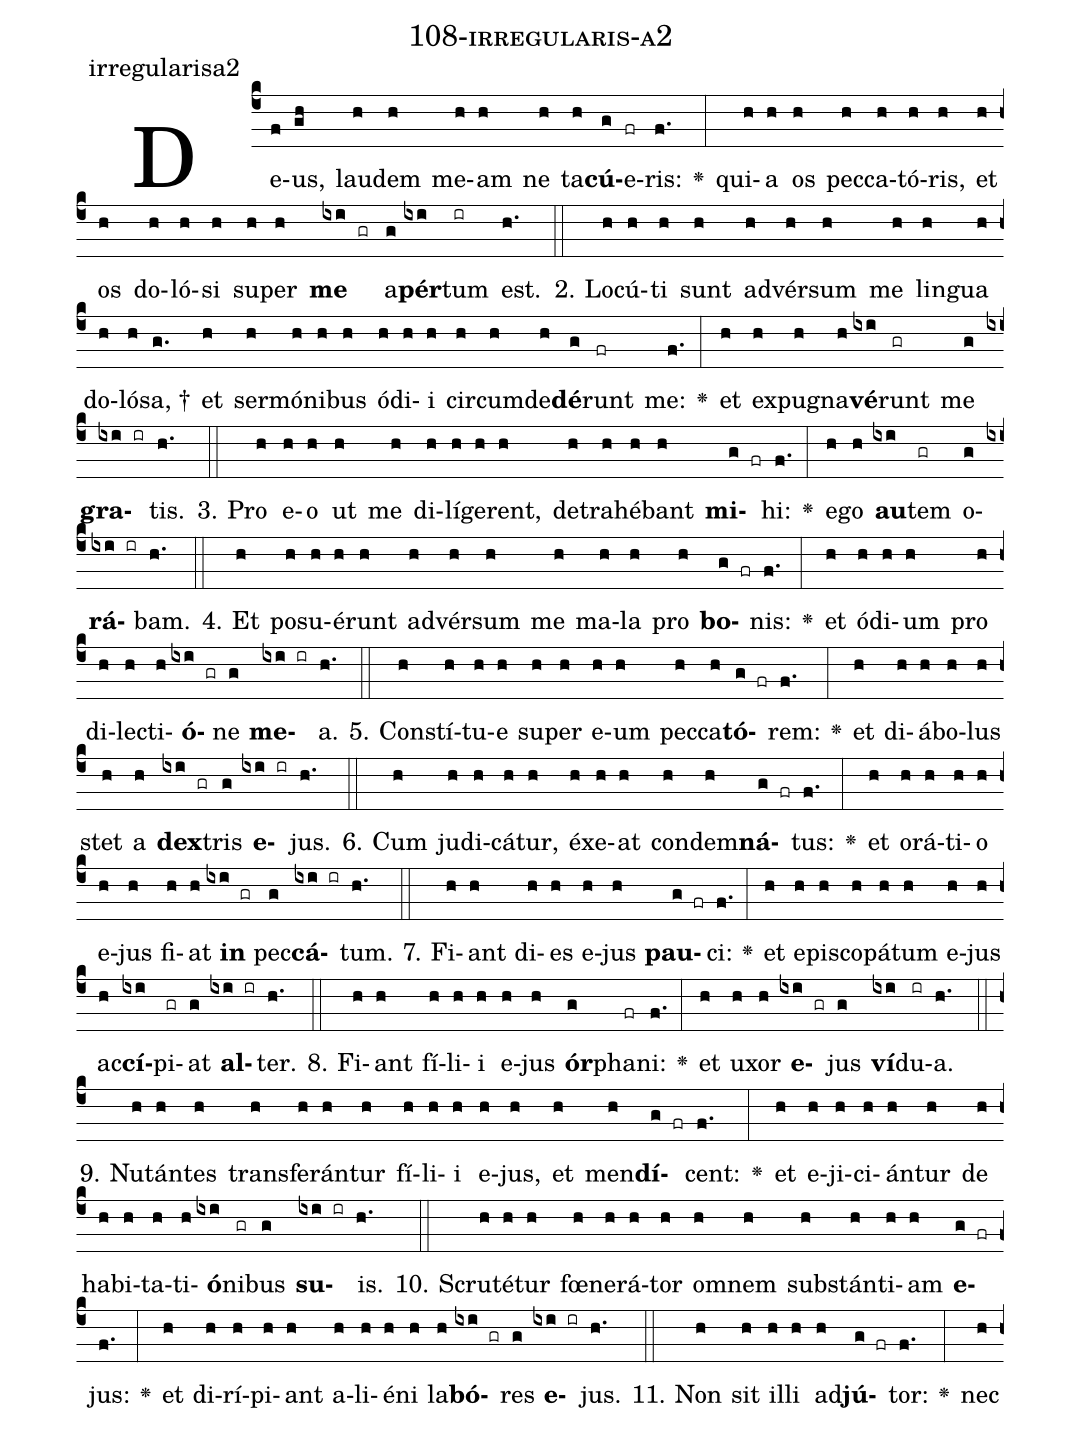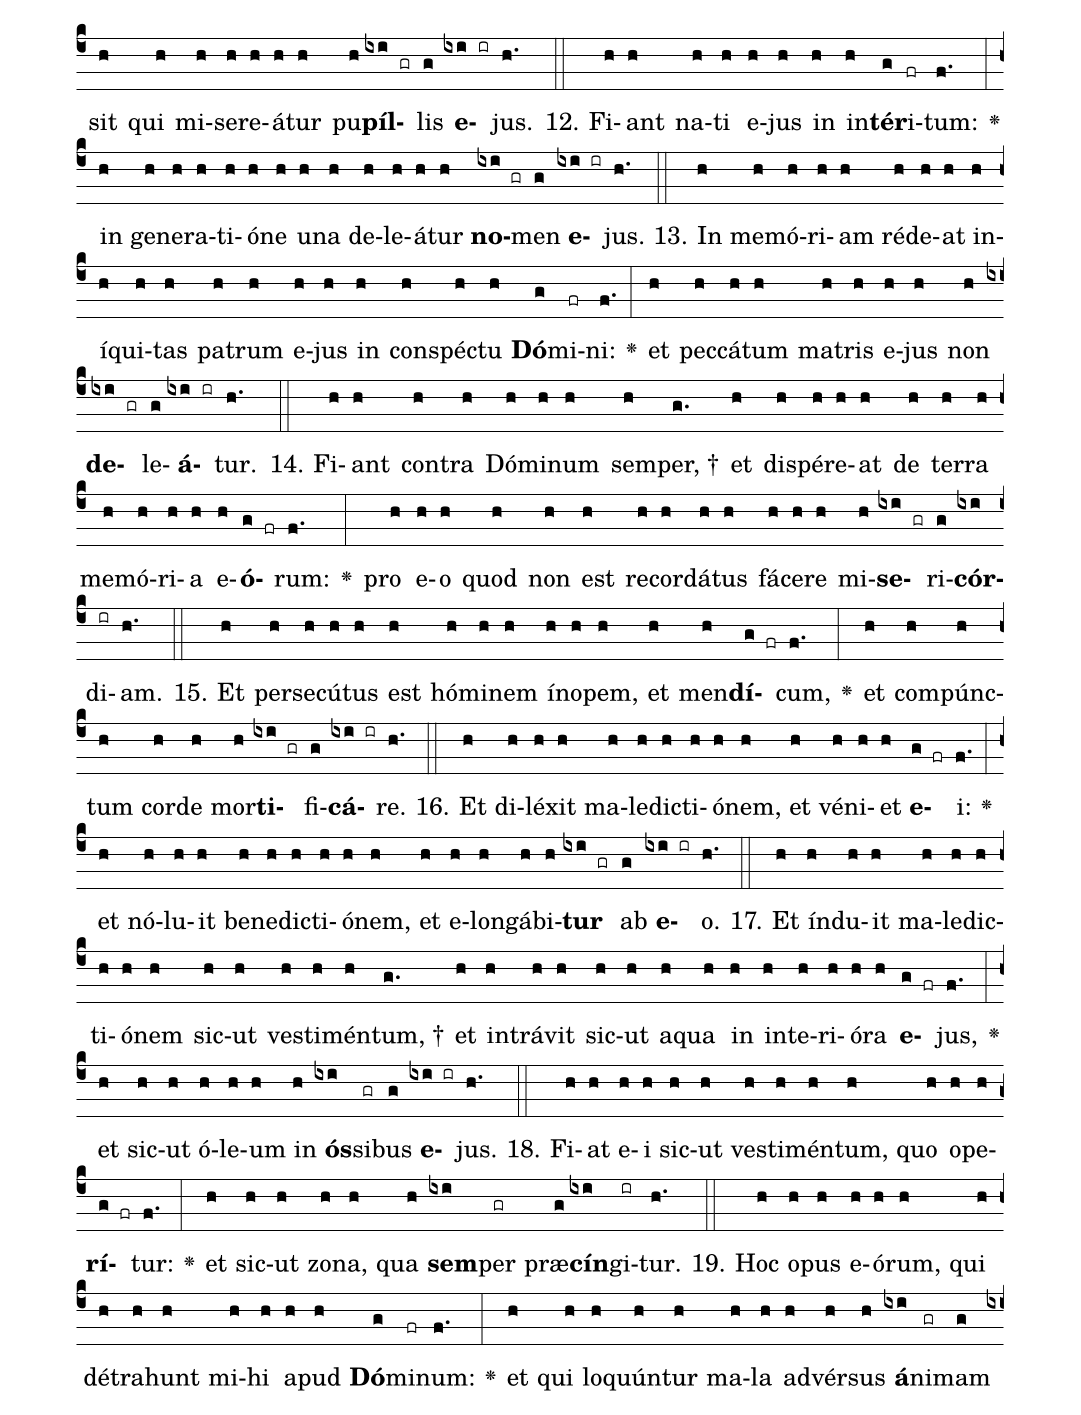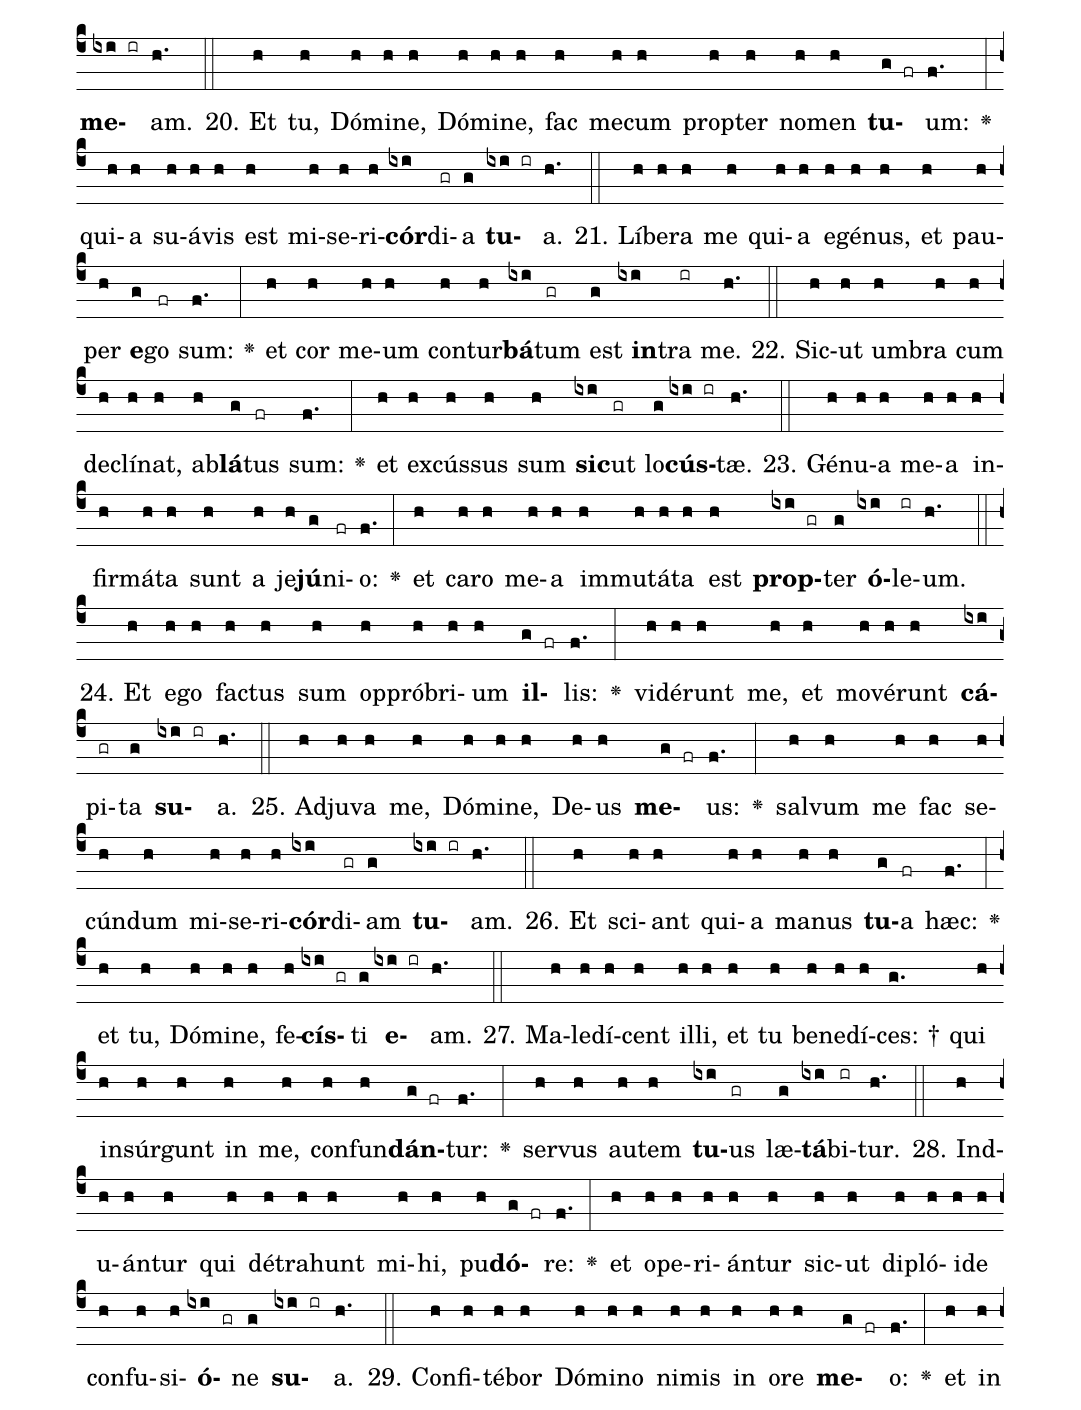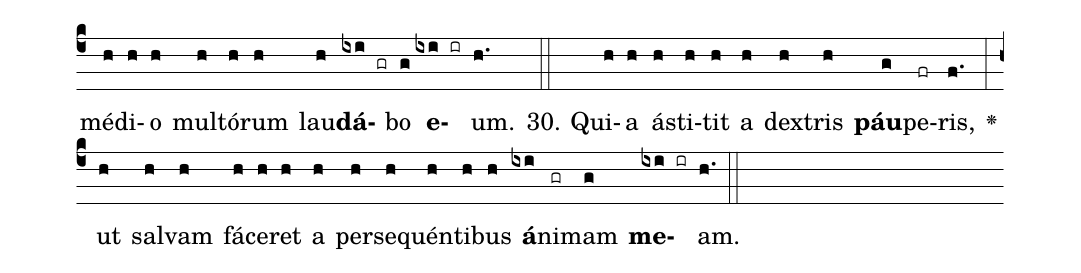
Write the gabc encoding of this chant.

name: 108-irregularis-a2;
annotation: irregularisa2;
%%
(c4)De(f)us,(gh) lau(h)dem(h) me(h)am(h) ne(h) ta(h)<b>cú</b>(g)e(fr)ris:(f.) <v>\greheightstar</v>(:) qui(h)a(h) os(h) pec(h)ca(h)tó(h)ris,(h) et(h) os(h) do(h)ló(h)si(h) su(h)per(h) <b>me</b>(ixi gr) a(g)<b>pér</b>(ixi)tum(ir) est.(h.) (::)
2. Lo(h)cú(h)ti(h) sunt(h) ad(h)vér(h)sum(h) me(h) lin(h)gua(h) do(h)ló(h)sa, †(g.) et(h) ser(h)mó(h)ni(h)bus(h) ó(h)di(h)i(h) cir(h)cum(h)de(h)<b>dé</b>(g)runt(fr) me:(f.) <v>\greheightstar</v>(:) et(h) ex(h)pu(h)gna(h)<b>vé</b>(ixi)runt(gr) me(g) <b>gra</b>(ixi ir)tis.(h.) (::)
3. Pro(h) e(h)o(h) ut(h) me(h) di(h)lí(h)ge(h)rent,(h) de(h)tra(h)hé(h)bant(h) <b>mi</b>(g fr)hi:(f.) <v>\greheightstar</v>(:) e(h)go(h) <b>au</b>(ixi)tem(gr) o(g)<b>rá</b>(ixi ir)bam.(h.) (::)
4. Et(h) po(h)su(h)é(h)runt(h) ad(h)vér(h)sum(h) me(h) ma(h)la(h) pro(h) <b>bo</b>(g fr)nis:(f.) <v>\greheightstar</v>(:) et(h) ó(h)di(h)um(h) pro(h) di(h)lec(h)ti(h)<b>ó</b>(ixi gr)ne(g) <b>me</b>(ixi ir)a.(h.) (::)
5. Con(h)stí(h)tu(h)e(h) su(h)per(h) e(h)um(h) pec(h)ca(h)<b>tó</b>(g fr)rem:(f.) <v>\greheightstar</v>(:) et(h) di(h)á(h)bo(h)lus(h) stet(h) a(h) <b>dex</b>(ixi gr)tris(g) <b>e</b>(ixi ir)jus.(h.) (::)
6. Cum(h) ju(h)di(h)cá(h)tur,(h) éx(h)e(h)at(h) con(h)dem(h)<b>ná</b>(g fr)tus:(f.) <v>\greheightstar</v>(:) et(h) o(h)rá(h)ti(h)o(h) e(h)jus(h) fi(h)at(h) <b>in</b>(ixi gr) pec(g)<b>cá</b>(ixi ir)tum.(h.) (::)
7. Fi(h)ant(h) di(h)es(h) e(h)jus(h) <b>pau</b>(g fr)ci:(f.) <v>\greheightstar</v>(:) et(h) e(h)pis(h)co(h)pá(h)tum(h) e(h)jus(h) ac(h)<b>cí</b>(ixi)pi(gr)at(g) <b>al</b>(ixi ir)ter.(h.) (::)
8. Fi(h)ant(h) fí(h)li(h)i(h) e(h)jus(h) <b>ór</b>(g)pha(fr)ni:(f.) <v>\greheightstar</v>(:) et(h) u(h)xor(h) <b>e</b>(ixi gr)jus(g) <b>ví</b>(ixi)du(ir)a.(h.) (::)
9. Nu(h)tán(h)tes(h) trans(h)fe(h)rán(h)tur(h) fí(h)li(h)i(h) e(h)jus,(h) et(h) men(h)<b>dí</b>(g fr)cent:(f.) <v>\greheightstar</v>(:) et(h) e(h)ji(h)ci(h)án(h)tur(h) de(h) ha(h)bi(h)ta(h)ti(h)<b>ó</b>(ixi)ni(gr)bus(g) <b>su</b>(ixi ir)is.(h.) (::)
10. Scru(h)té(h)tur(h) fœ(h)ne(h)rá(h)tor(h) om(h)nem(h) sub(h)stán(h)ti(h)am(h) <b>e</b>(g fr)jus:(f.) <v>\greheightstar</v>(:) et(h) di(h)rí(h)pi(h)ant(h) a(h)li(h)é(h)ni(h) la(h)<b>bó</b>(ixi gr)res(g) <b>e</b>(ixi ir)jus.(h.) (::)
11. Non(h) sit(h) il(h)li(h) ad(h)<b>jú</b>(g fr)tor:(f.) <v>\greheightstar</v>(:) nec(h) sit(h) qui(h) mi(h)se(h)re(h)á(h)tur(h) pu(h)<b>píl</b>(ixi gr)lis(g) <b>e</b>(ixi ir)jus.(h.) (::)
12. Fi(h)ant(h) na(h)ti(h) e(h)jus(h) in(h) in(h)<b>tér</b>(g)i(fr)tum:(f.) <v>\greheightstar</v>(:) in(h) ge(h)ne(h)ra(h)ti(h)ó(h)ne(h) u(h)na(h) de(h)le(h)á(h)tur(h) <b>no</b>(ixi gr)men(g) <b>e</b>(ixi ir)jus.(h.) (::)
13. In(h) me(h)mó(h)ri(h)am(h) réd(h)e(h)at(h) in(h)í(h)qui(h)tas(h) pa(h)trum(h) e(h)jus(h) in(h) con(h)spéc(h)tu(h) <b>Dó</b>(g)mi(fr)ni:(f.) <v>\greheightstar</v>(:) et(h) pec(h)cá(h)tum(h) ma(h)tris(h) e(h)jus(h) non(h) <b>de</b>(ixi gr)le(g)<b>á</b>(ixi ir)tur.(h.) (::)
14. Fi(h)ant(h) con(h)tra(h) Dó(h)mi(h)num(h) sem(h)per, †(g.) et(h) dis(h)pér(h)e(h)at(h) de(h) ter(h)ra(h) me(h)mó(h)ri(h)a(h) e(h)<b>ó</b>(g fr)rum:(f.) <v>\greheightstar</v>(:) pro(h) e(h)o(h) quod(h) non(h) est(h) re(h)cor(h)dá(h)tus(h) fá(h)ce(h)re(h) mi(h)<b>se</b>(ixi gr)ri(g)<b>cór</b>(ixi)di(ir)am.(h.) (::)
15. Et(h) per(h)se(h)cú(h)tus(h) est(h) hó(h)mi(h)nem(h) ín(h)o(h)pem,(h) et(h) men(h)<b>dí</b>(g fr)cum,(f.) <v>\greheightstar</v>(:) et(h) com(h)púnc(h)tum(h) cor(h)de(h) mor(h)<b>ti</b>(ixi gr)fi(g)<b>cá</b>(ixi ir)re.(h.) (::)
16. Et(h) di(h)lé(h)xit(h) ma(h)le(h)dic(h)ti(h)ó(h)nem,(h) et(h) vé(h)ni(h)et(h) <b>e</b>(g fr)i:(f.) <v>\greheightstar</v>(:) et(h) nó(h)lu(h)it(h) be(h)ne(h)dic(h)ti(h)ó(h)nem,(h) et(h) e(h)lon(h)gá(h)bi(h)<b>tur</b>(ixi gr) ab(g) <b>e</b>(ixi ir)o.(h.) (::)
17. Et(h) índ(h)u(h)it(h) ma(h)le(h)dic(h)ti(h)ó(h)nem(h) sic(h)ut(h) ves(h)ti(h)mén(h)tum, †(g.) et(h) in(h)trá(h)vit(h) sic(h)ut(h) a(h)qua(h) in(h) in(h)te(h)ri(h)ó(h)ra(h) <b>e</b>(g fr)jus,(f.) <v>\greheightstar</v>(:) et(h) sic(h)ut(h) ó(h)le(h)um(h) in(h) <b>ós</b>(ixi)si(gr)bus(g) <b>e</b>(ixi ir)jus.(h.) (::)
18. Fi(h)at(h) e(h)i(h) sic(h)ut(h) ves(h)ti(h)mén(h)tum,(h) quo(h) o(h)pe(h)<b>rí</b>(g fr)tur:(f.) <v>\greheightstar</v>(:) et(h) sic(h)ut(h) zo(h)na,(h) qua(h) <b>sem</b>(ixi)per(gr) præ(g)<b>cín</b>(ixi)gi(ir)tur.(h.) (::)
19. Hoc(h) o(h)pus(h) e(h)ó(h)rum,(h) qui(h) dé(h)tra(h)hunt(h) mi(h)hi(h) a(h)pud(h) <b>Dó</b>(g)mi(fr)num:(f.) <v>\greheightstar</v>(:) et(h) qui(h) lo(h)quún(h)tur(h) ma(h)la(h) ad(h)vér(h)sus(h) <b>á</b>(ixi)ni(gr)mam(g) <b>me</b>(ixi ir)am.(h.) (::)
20. Et(h) tu,(h) Dó(h)mi(h)ne,(h) Dó(h)mi(h)ne,(h) fac(h) me(h)cum(h) prop(h)ter(h) no(h)men(h) <b>tu</b>(g fr)um:(f.) <v>\greheightstar</v>(:) qui(h)a(h) su(h)á(h)vis(h) est(h) mi(h)se(h)ri(h)<b>cór</b>(ixi)di(gr)a(g) <b>tu</b>(ixi ir)a.(h.) (::)
21. Lí(h)be(h)ra(h) me(h) qui(h)a(h) e(h)gé(h)nus,(h) et(h) pau(h)per(h) <b>e</b>(g)go(fr) sum:(f.) <v>\greheightstar</v>(:) et(h) cor(h) me(h)um(h) con(h)tur(h)<b>bá</b>(ixi)tum(gr) est(g) <b>in</b>(ixi)tra(ir) me.(h.) (::)
22. Sic(h)ut(h) um(h)bra(h) cum(h) de(h)clí(h)nat,(h) ab(h)<b>lá</b>(g)tus(fr) sum:(f.) <v>\greheightstar</v>(:) et(h) ex(h)cús(h)sus(h) sum(h) <b>sic</b>(ixi)ut(gr) lo(g)<b>cús</b>(ixi ir)tæ.(h.) (::)
23. Gé(h)nu(h)a(h) me(h)a(h) in(h)fir(h)má(h)ta(h) sunt(h) a(h) je(h)<b>jú</b>(g)ni(fr)o:(f.) <v>\greheightstar</v>(:) et(h) ca(h)ro(h) me(h)a(h) im(h)mu(h)tá(h)ta(h) est(h) <b>prop</b>(ixi gr)ter(g) <b>ó</b>(ixi)le(ir)um.(h.) (::)
24. Et(h) e(h)go(h) fac(h)tus(h) sum(h) op(h)pró(h)bri(h)um(h) <b>il</b>(g fr)lis:(f.) <v>\greheightstar</v>(:) vi(h)dé(h)runt(h) me,(h) et(h) mo(h)vé(h)runt(h) <b>cá</b>(ixi)pi(gr)ta(g) <b>su</b>(ixi ir)a.(h.) (::)
25. Ad(h)ju(h)va(h) me,(h) Dó(h)mi(h)ne,(h) De(h)us(h) <b>me</b>(g fr)us:(f.) <v>\greheightstar</v>(:) sal(h)vum(h) me(h) fac(h) se(h)cún(h)dum(h) mi(h)se(h)ri(h)<b>cór</b>(ixi)di(gr)am(g) <b>tu</b>(ixi ir)am.(h.) (::)
26. Et(h) sci(h)ant(h) qui(h)a(h) ma(h)nus(h) <b>tu</b>(g)a(fr) hæc:(f.) <v>\greheightstar</v>(:) et(h) tu,(h) Dó(h)mi(h)ne,(h) fe(h)<b>cís</b>(ixi gr)ti(g) <b>e</b>(ixi ir)am.(h.) (::)
27. Ma(h)le(h)dí(h)cent(h) il(h)li,(h) et(h) tu(h) be(h)ne(h)dí(h)ces: †(g.) qui(h) in(h)súr(h)gunt(h) in(h) me,(h) con(h)fun(h)<b>dán</b>(g fr)tur:(f.) <v>\greheightstar</v>(:) ser(h)vus(h) au(h)tem(h) <b>tu</b>(ixi)us(gr) læ(g)<b>tá</b>(ixi)bi(ir)tur.(h.) (::)
28. Ind(h)u(h)án(h)tur(h) qui(h) dé(h)tra(h)hunt(h) mi(h)hi,(h) pu(h)<b>dó</b>(g fr)re:(f.) <v>\greheightstar</v>(:) et(h) o(h)pe(h)ri(h)án(h)tur(h) sic(h)ut(h) di(h)pló(h)i(h)de(h) con(h)fu(h)si(h)<b>ó</b>(ixi gr)ne(g) <b>su</b>(ixi ir)a.(h.) (::)
29. Con(h)fi(h)té(h)bor(h) Dó(h)mi(h)no(h) ni(h)mis(h) in(h) o(h)re(h) <b>me</b>(g fr)o:(f.) <v>\greheightstar</v>(:) et(h) in(h) mé(h)di(h)o(h) mul(h)tó(h)rum(h) lau(h)<b>dá</b>(ixi gr)bo(g) <b>e</b>(ixi ir)um.(h.) (::)
30. Qui(h)a(h) á(h)sti(h)tit(h) a(h) dex(h)tris(h) <b>páu</b>(g)pe(fr)ris,(f.) <v>\greheightstar</v>(:) ut(h) sal(h)vam(h) fá(h)ce(h)ret(h) a(h) per(h)se(h)quén(h)ti(h)bus(h) <b>á</b>(ixi)ni(gr)mam(g) <b>me</b>(ixi ir)am.(h.) (::)
